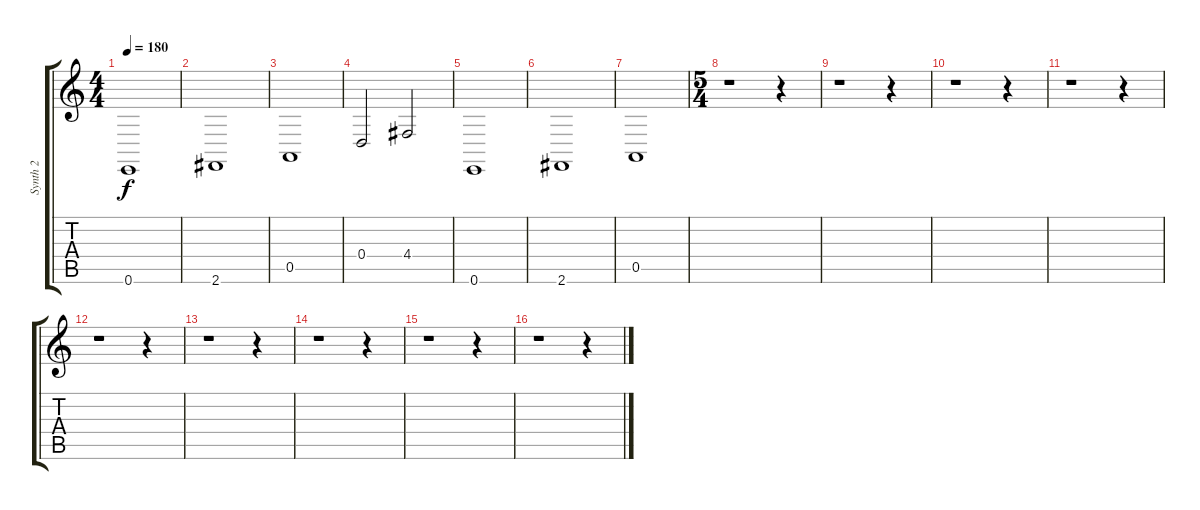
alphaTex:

\track ("Synth 2" "Synth 2") {instrument pad3polysynth}
\staff {score tabs}
\tuning (E4 B3 G3 D3 A2 E2) {hide}
\ts (4 4)
\tempo 180
\clef g2
\ks c
0.6.1{dy f} |
2.6.1 |
0.5.1 |
0.4.2 4.4.2 |
0.6.1 |
2.6.1 |
0.5.1 |
\ts (5 4)
r.1 r.4 |
r.1 r.4 |
r.1 r.4 |
r.1 r.4 |
r.1 r.4 |
r.1 r.4 |
r.1 r.4 |
r.1 r.4 |
r.1 r.4
